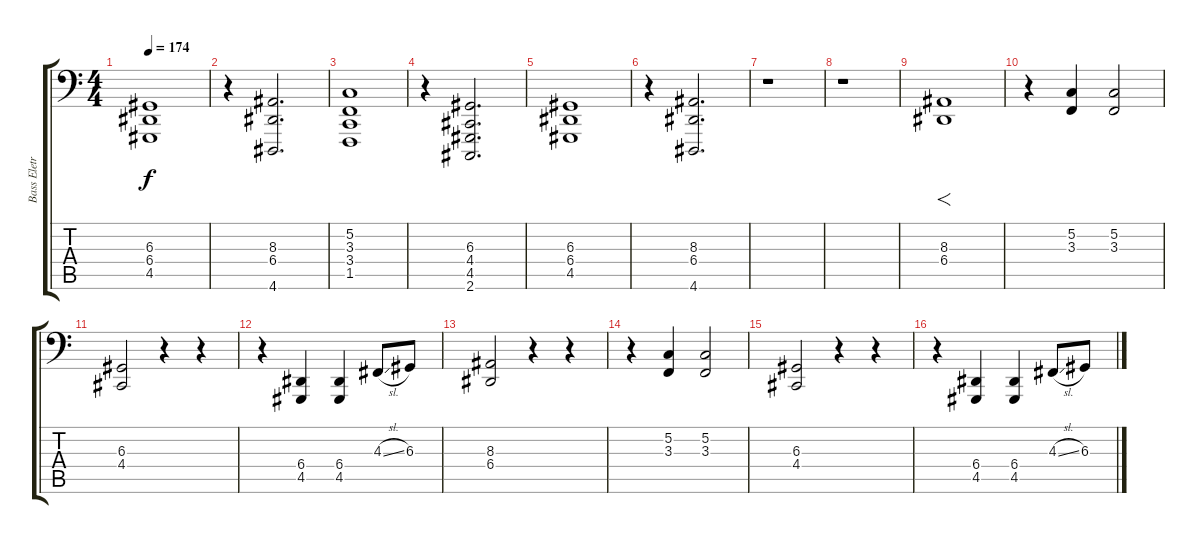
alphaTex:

\track ("Bass Eletronic Effect" "Bass Eletr") {instrument synthbrass1}
\staff {score tabs}
\tuning (C3 G2 D2 A1 E1 B0) {hide}
\ts (4 4)
\tempo 174
\clef f4
\ks c
(6.3 6.4 4.5).1{dy f} |
r.4 (8.3 6.4 4.6).2{d} |
(5.2 3.3 3.4 1.5).1 |
r.4 (6.3 4.4 4.5 2.6).2{d} |
(6.3 6.4 4.5).1 |
r.4 (8.3 6.4 4.6).2{d} |
r.1 |
r.1 |
(8.3 6.4).1{f} |
r.4 (5.2 3.3).4 (5.2 3.3).2 |
(6.3 4.4).2 r.4 r.4 |
r.4 (6.4 4.5).4 (6.4 4.5).4 4.3{sl}.8 6.3.8 |
(8.3 6.4).2 r.4 r.4 |
r.4 (5.2 3.3).4 (5.2 3.3).2 |
(6.3 4.4).2 r.4 r.4 |
r.4 (6.4 4.5).4 (6.4 4.5).4 4.3{sl}.8 6.3.8
